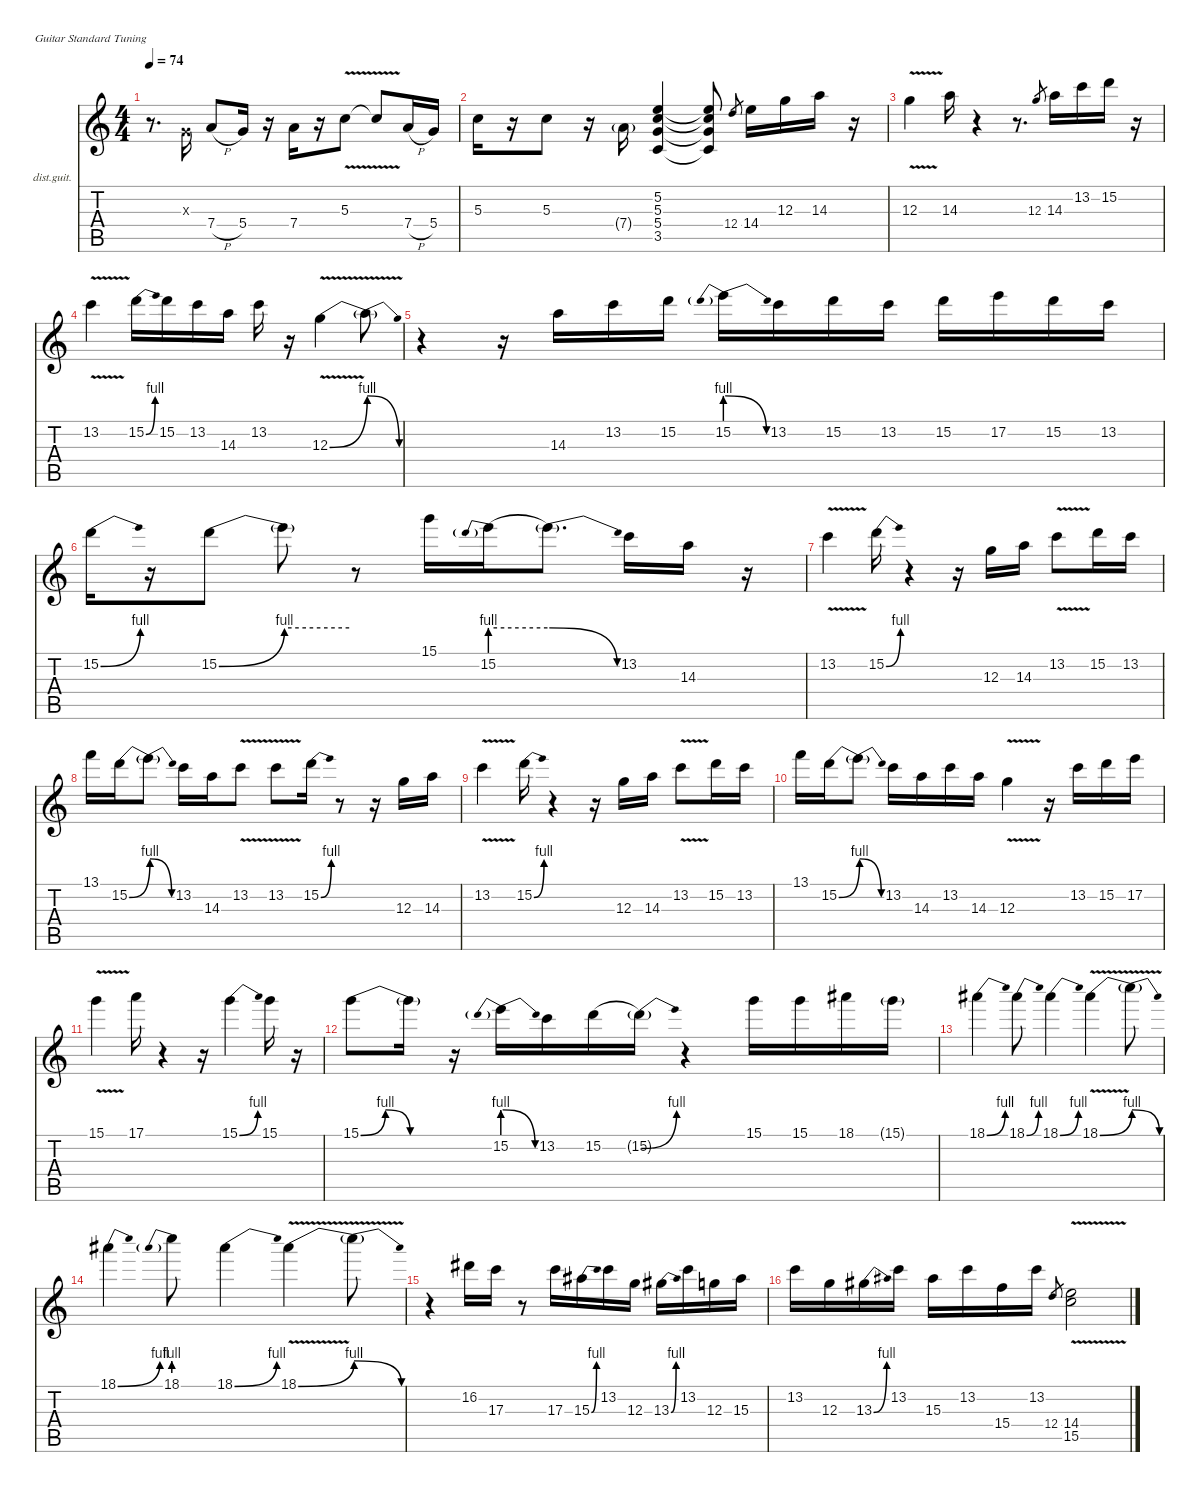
\defaultSystemsLayout 4
\hideDynamics
\bracketExtendMode nobrackets
\firstSystemTrackNameOrientation horizontal
\otherSystemsTrackNameOrientation horizontal
\track ("joe lead " "dist.guit.") {instrument distortionguitar}
\staff {score tabs}
\tuning (E4 B3 G3 D3 A2 E2)
\ts (4 4)
\tempo 74
\clef g2
\ks c
r.8{d dy f beam Down} 0.3{x}.16{beam Up} 7.4{h}.8{beam Up} 5.4.16{beam Up} r.16{beam Up} 7.4.16{beam Down} r.16{beam Down} 5.3{v}.8{beam Down} 5.3{v t}.8{beam Up} 7.4{h}.16{beam Up} 5.4.16{beam Up} |
5.3.16{beam Down} r.16{beam Down} 5.3.8{beam Down} r.16{beam Down} 7.4{g}.16{dy mf beam Up} (5.2 5.3 5.4 3.5).4{dy f beam Up} (5.2{t} 5.3{t} 5.4{t} 3.5{t}).8{beam Up} 12.4.8{gr dy mf beam Up} 14.4.16{dy f beam Down} 12.3.16{beam Down} 14.3.16{beam Down} r.16{beam Down} |
12.3{v}.4{beam Down} 14.3.16{beam Down} r.4{beam Down} r.8{d beam Down} 12.3.8{gr dy mf beam Up} 14.3.16{dy f beam Down} 13.2.16{beam Down} 15.2.16{beam Down} r.16{beam Down} |
13.2{v}.4{beam Down} 15.2{be (bend 0 0 30 4)}.16{beam Down} 15.2.16{beam Down} 13.2.16{beam Down} 14.3.16{beam Down} 13.2.16{beam Down} r.16{beam Down} 12.3{be (bend 0 0 60 4) v}.4{beam Down} 12.3{be (release 0 4 60 0) t}.8{beam Down} |
r.4{beam Down} r.16{beam Down} 14.3.16{beam Down} 13.2.16{beam Down} 15.2.16{beam Down} 15.2{be (prebendrelease 0 4 39.999998399999996 0)}.16{beam Down} 13.2.16{beam Down} 15.2.16{beam Down} 13.2.16{beam Down} 15.2.16{beam Down} 17.2.16{beam Down} 15.2.16{beam Down} 13.2.16{beam Down} |
15.2{be (bend 0 0 30 4)}.16{beam Down} r.16{beam Down} 15.2{be (bend 0 0 60 4)}.8{beam Down} 15.2{be (hold 0 4 60 4) t}.8{beam Down} r.8{beam Down} 15.1.16{beam Down} 15.2{be (prebend 0 4 60 4)}.16{beam Down} 15.2{be (release 0 4 60 0) t}.8{d beam Down} 13.2.16{beam Down} 14.3.16{beam Down} r.16{beam Down} |
13.2{v}.4{beam Down} 15.2{be (bend 0 0 30 4)}.16{beam Down} r.4{beam Down} r.16{beam Down} 12.3.16{beam Down} 14.3.16{beam Down} 13.2{v}.8{beam Down} 15.2.16{beam Down} 13.2.16{beam Down} |
13.1.16{beam Down} 15.2{be (bend 0 0 60 4)}.16{beam Down} 15.2{be (release 0 4 60 0) t}.8{beam Down} 13.2.16{beam Down} 14.3.16{beam Down} 13.2{v}.8{beam Down} 13.2{v}.8{beam Down} 15.2{be (bend 0 0 30 4)}.16{beam Down} r.8{beam Down} r.16{beam Down} 12.3.16{beam Down} 14.3.16{beam Down} |
13.2{v}.4{beam Down} 15.2{be (bend 0 0 30 4)}.16{beam Down} r.4{beam Down} r.16{beam Down} 12.3.16{beam Down} 14.3.16{beam Down} 13.2{v}.8{beam Down} 15.2.16{beam Down} 13.2.16{beam Down} |
13.1.16{beam Down} 15.2{be (bend 0 0 60 4)}.16{beam Down} 15.2{be (release 0 4 60 0) t}.8{beam Down} 13.2.16{beam Down} 14.3.16{beam Down} 13.2.16{beam Down} 14.3.16{beam Down} 12.3{v}.4{beam Down} r.16{beam Down} 13.2.16{beam Down} 15.2.16{beam Down} 17.2.16{beam Down} |
15.1{v}.4{beam Down} 17.1.16{beam Down} r.4{beam Down} r.16{beam Down} 15.1{be (bend 0 0 15 4)}.4{beam Down} 15.1.16{beam Down} r.16{beam Down} |
15.1{be (bendrelease 0 0 30 4 30 4 60 0)}.8{beam Down} 15.1{be (hold 0 0 60 0) t}.16{beam Down} r.16{beam Down} 15.2{be (prebendrelease 0 4 39.999998399999996 0)}.16{beam Down} 13.2.16{beam Down} 15.2{be (hold 0 0 60 0)}.16{beam Down} 15.2{be (bend 0 0 60 4) t}.16{beam Down} r.4{beam Down} 15.1.16{beam Down} 15.1.16{beam Down} 18.1{acc #}.16{beam Down} 15.1{g}.16{dy mf beam Down} |
18.1{be (bend 0 0 30 4) acc #}.4{dy f beam Down} 18.1{be (bend 0 0 30 4) acc #}.8{beam Down} 18.1{be (bend 0 0 30 4) acc #}.4{beam Down} 18.1{be (bend 0 0 60 4) v acc #}.4{beam Down} 18.1{be (release 0 4 60 0) t}.8{beam Down} |
18.1{be (bend 0 0 45 4) acc #}.4{beam Down} 18.1{be (prebend 0 4 60 4)}.8{beam Down} 18.1{be (bend 0 0 15 4) acc #}.4{beam Down} 18.1{be (bend 0 0 60 4) v acc #}.4{beam Down} 18.1{be (release 0 4 60 0) t}.8{beam Down} |
r.4{beam Down} 16.2{acc #}.16{beam Down} 17.3.16{beam Down} r.8{beam Down} 17.3.16{beam Down} 15.3{be (bend 0 0 30 4) acc #}.16{beam Down} 13.2.16{beam Down} 12.3.16{beam Down} 13.3{be (bend 0 0 30 4) acc #}.16{beam Down} 13.2.16{beam Down} 12.3.16{beam Down} 15.3{acc #}.16{beam Down} |
13.2.16{beam Down} 12.3.16{beam Down} 13.3{be (bend 0 0 30 4) acc #}.16{beam Down} 13.2.16{beam Down} 15.3{acc #}.16{beam Down} 13.2.16{beam Down} 15.4.16{beam Down} 13.2.16{beam Down} 12.4.8{gr dy mf beam Up} (14.4{v} 15.5{v}).2{dy f beam Down}
